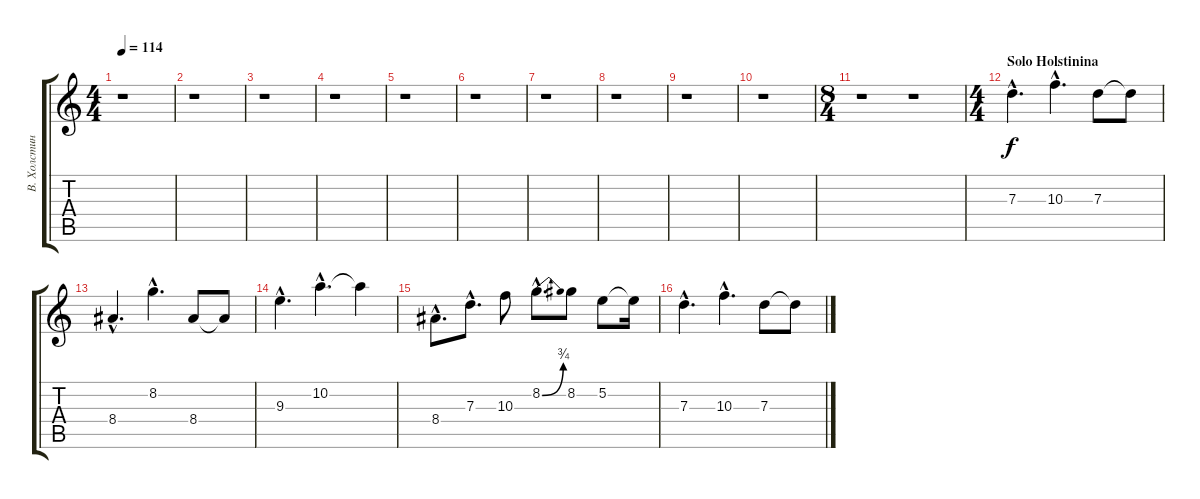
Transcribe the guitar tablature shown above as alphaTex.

\track ("В. Холстинин" "В. Холстин") {instrument overdrivenguitar}
\staff {score tabs}
\tuning (E4 B3 G3 D3 A2 E2) {hide}
\ts (4 4)
\tempo 114
\clef g2
\ks c
r.1{dy f} |
r.1 |
r.1 |
r.1 |
r.1 |
r.1 |
r.1 |
r.1 |
r.1 |
r.1 |
\ts (8 4)
r.1 r.1 |
\ts (4 4)
\section ("" "Solo Holstinina")
7.3{hac}.4{d} 10.3{hac}.4{d} 7.3.8 7.3{t}.8 |
8.4{hac}.4{d} 8.2{hac}.4{d} 8.4.8 8.4{t}.8 |
9.3{hac}.4{d} 10.2{hac}.4{d} 10.2{t}.4 |
8.4{hac}.8{d} 7.3{hac}.8{d} 10.3.8 8.2{be (bend 0 0 60 3) hac}.8{d} 8.2.8 5.2.8 5.2{t}.16 |
7.3{hac}.4{d} 10.3{hac}.4{d} 7.3.8 7.3{t}.8
